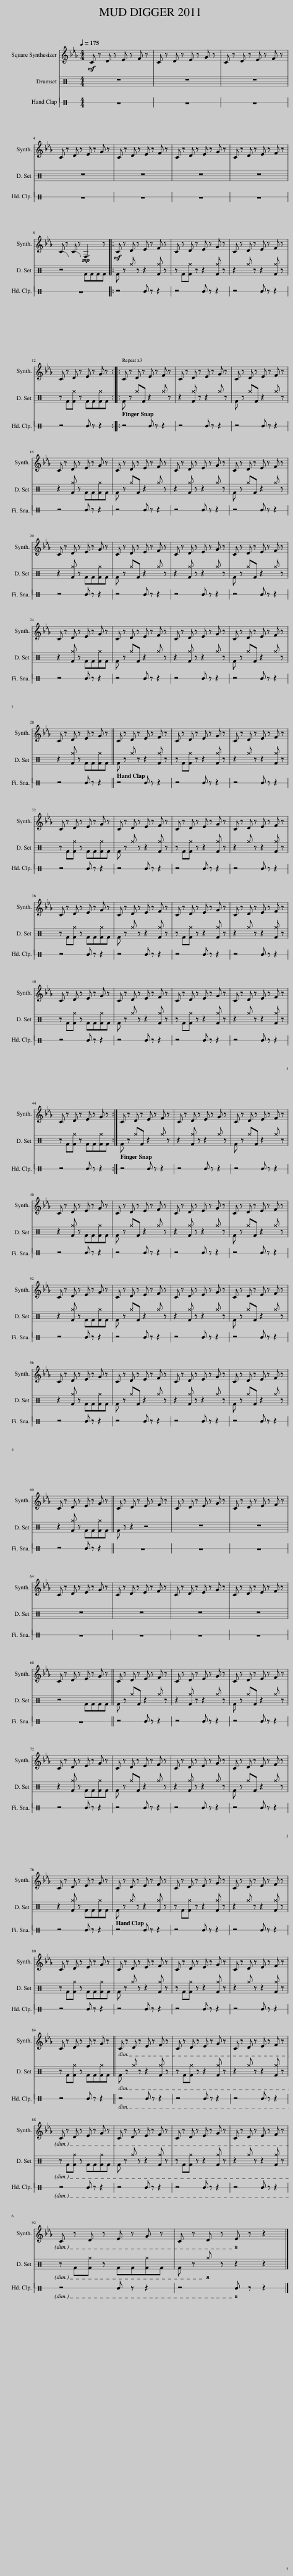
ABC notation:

X:1
%%score 1 2 3
L:1/8
Q:1/4=175
M:4/4
I:linebreak $
K:Eb
V:1 treble
V:2 perc
K:none
V:3 perc stafflines=1
K:none
V:1
!mf! C z D z E z F z | C z D z E z G z | C z D z E z F z |$ C z D z E z G z | C z D z E z F z | %5
 C z D z E z G z | C z D z E z F z |$ C z C z!mp! F,3 z |:!mf! C z D z E z F z | C z D z E z G z | %10
 C z D z E z F z |$ C z D z E z G z :: C z D z E z F z | C z D z E z G z | C z D z E z F z |$ %15
 C z D z E z G z | C z D z E z F z | C z D z E z G z | C z D z E z F z |$ C z D z E z G z | %20
 C z D z E z F z | C z D z E z G z | C z D z E z F z |$ C z D z E z G z | C z D z E z F z | %25
 C z D z E z G z | C z D z E z F z |$ C z D z E z G z || C z D z E z F z | C z D z E z G z | %30
 C z D z E z F z |$ C z D z E z G z | C z D z E z F z | C z D z E z G z | C z D z E z F z |$ %35
 C z D z E z G z | C z D z E z F z | C z D z E z G z | C z D z E z F z |$ C z D z E z G z | %40
 C z D z E z F z | C z D z E z G z | C z D z E z F z |$ C z D z E z G z :| C z D z E z F z | %45
 C z D z E z G z | C z D z E z F z |$ C z D z E z G z | C z D z E z F z | C z D z E z G z | %50
 C z D z E z F z |$ C z D z E z G z | C z D z E z F z | C z D z E z G z | C z D z E z F z |$ %55
 C z D z E z G z | C z D z E z F z | C z D z E z G z | C z D z E z F z |$ C z D z E z G z || %60
 C z D z E z F z | C z D z E z G z | C z D z E z F z |$ C z D z E z G z | C z D z E z F z | %65
 C z D z E z G z | C z D z E z F z |$ C z D z E z G z || C z D z E z F z | C z D z E z G z | %70
 C z D z E z F z |$ C z D z E z G z | C z D z E z F z | C z D z E z G z | C z D z E z F z |$ %75
 C z D z E z G z | C z D z E z F z | C z D z E z G z | C z D z E z F z |$ C z D z E z G z | %80
 C z D z E z F z | C z D z E z G z | C z D z E z F z |$ C z D z E z G z || C z D z E z F z | %85
 C z D z E z G z | C z D z E z F z |$ C z D z E z G z | C z D z E z F z | C z D z E z G z | %90
 C z D z E z F z |$ C z D z E z G z | C z D z E z z2 |] %93
V:2
[K:C] z8 | z8 | z8 |$ z8 | z8 | %5
 z8 | z8 |$ z4 FFFF |: F z ^g z z2 [F^g] z | z F[F^g] z z2 [F^g] z | %10
 z2 ^g z z2 [F^g] z |$ z F[F^g] z FF[F^g]F :: F z ^gF z2 ^g z | z2 [F^g] z z2 ^g z | F z ^gF z2 ^g z |$ %15
 z2 [F^g] z FF[F^g]F | F z ^gF z2 ^g z | z2 [F^g] z z2 ^g z | F z ^gF z2 ^g z |$ z2 [F^g] z FF[F^g]F | %20
 F z ^gF z2 ^g z | z2 [F^g] z z2 ^g z | F z ^gF z2 ^g z |$ z2 [F^g] z FF[F^g]F | F z ^gF z2 ^g z | %25
 z2 [F^g] z z2 ^g z | F z ^gF z2 ^g z |$ z2 [F^g] z FF[F^g]F || F z ^g z z2 [F^g] z | z F[F^g] z z2 [F^g] z | %30
 z2 ^g z z2 [F^g] z |$ z F[F^g] z FF[F^g]F | F z ^g z z2 [F^g] z | z F[F^g] z z2 [F^g] z | z2 ^g z z2 [F^g] z |$ %35
 z F[F^g] z FF[F^g]F | F z ^g z z2 [F^g] z | z F[F^g] z z2 [F^g] z | z2 ^g z z2 [F^g] z |$ z F[F^g] z FF[F^g]F | %40
 F z ^g z z2 [F^g] z | z F[F^g] z z2 [F^g] z | z2 ^g z z2 [F^g] z |$ z F[F^g] z FF[F^g]F :| F z ^gF z2 ^g z | %45
 z2 [F^g] z z2 ^g z | F z ^gF z2 ^g z |$ z2 [F^g] z FF[F^g]F | F z ^gF z2 ^g z | z2 [F^g] z z2 ^g z | %50
 F z ^gF z2 ^g z |$ z2 [F^g] z FF[F^g]F | F z ^gF z2 ^g z | z2 [F^g] z z2 ^g z | F z ^gF z2 ^g z |$ %55
 z2 [F^g] z FF[F^g]F | F z ^gF z2 ^g z | z2 [F^g] z z2 ^g z | F z ^gF z2 ^g z |$ z2 [F^g] z FF[F^g]F || %60
 F z z2 z4 | z8 | z8 |$ z8 | z8 | %65
 z8 | z8 |$ z4 FFFF || F z ^gF z2 ^g z | z2 [F^g] z z2 ^g z | %70
 F z ^gF z2 ^g z |$ z2 [F^g] z FF[F^g]F | F z ^gF z2 ^g z | z2 [F^g] z z2 ^g z | F z ^gF z2 ^g z |$ %75
 z2 [F^g] z FF[F^g]F | F z ^g z z2 [F^g] z | z F[F^g] z z2 [F^g] z | z2 ^g z z2 [F^g] z |$ z F[F^g] z FF[F^g]F | %80
 F z ^g z z2 [F^g] z | z F[F^g] z z2 [F^g] z | z2 ^g z z2 [F^g] z |$ z F[F^g] z FF[F^g]F || F z ^g z z2 [F^g] z | %85
 z F[F^g] z z2 [F^g] z | z2 ^g z z2 [F^g] z |$ z F[F^g] z FF[F^g]F | F z ^g z z2 [F^g] z | z F[F^g] z z2 [F^g] z | %90
 z2 ^g z z2 [F^g] z |$ z F[F^g] z FF[F^g]F | F z ^g z z2 z2 |] %93
V:3
[K:C] z8 | z8 | z8 |$ z8 | z8 | %5
 z8 | z8 |$ z8 |: z4 E z z2 | z4 E z z2 | %10
 z4 E z z2 |$ z4 E z z2 :: z4 E z z2 | z4 E z z2 | z4 E z z2 |$ %15
 z4 E z z2 | z4 E z z2 | z4 E z z2 | z4 E z z2 |$ z4 E z z2 | %20
 z4 E z z2 | z4 E z z2 | z4 E z z2 |$ z4 E z z2 | z4 E z z2 | %25
 z4 E z z2 | z4 E z z2 |$ z4 E z z2 || z4 E z z2 | z4 E z z2 | %30
 z4 E z z2 |$ z4 E z z2 | z4 E z z2 | z4 E z z2 | z4 E z z2 |$ %35
 z4 E z z2 | z4 E z z2 | z4 E z z2 | z4 E z z2 |$ z4 E z z2 | %40
 z4 E z z2 | z4 E z z2 | z4 E z z2 |$ z4 E z z2 :| z4 E z z2 | %45
 z4 E z z2 | z4 E z z2 |$ z4 E z z2 | z4 E z z2 | z4 E z z2 | %50
 z4 E z z2 |$ z4 E z z2 | z4 E z z2 | z4 E z z2 | z4 E z z2 |$ %55
 z4 E z z2 | z4 E z z2 | z4 E z z2 | z4 E z z2 |$ z4 E z z2 || %60
 z8 | z8 | z8 |$ z8 | z8 | %65
 z8 | z8 |$ z8 || z4 E z z2 | z4 E z z2 | %70
 z4 E z z2 |$ z4 E z z2 | z4 E z z2 | z4 E z z2 | z4 E z z2 |$ %75
 z4 E z z2 | z4 E z z2 | z4 E z z2 | z4 E z z2 |$ z4 E z z2 | %80
 z4 E z z2 | z4 E z z2 | z4 E z z2 |$ z4 E z z2 || z4 E z z2 | %85
 z4 E z z2 | z4 E z z2 |$ z4 E z z2 | z4 E z z2 | z4 E z z2 | %90
 z4 E z z2 |$ z4 E z z2 | z4 E z z2 |] %93
